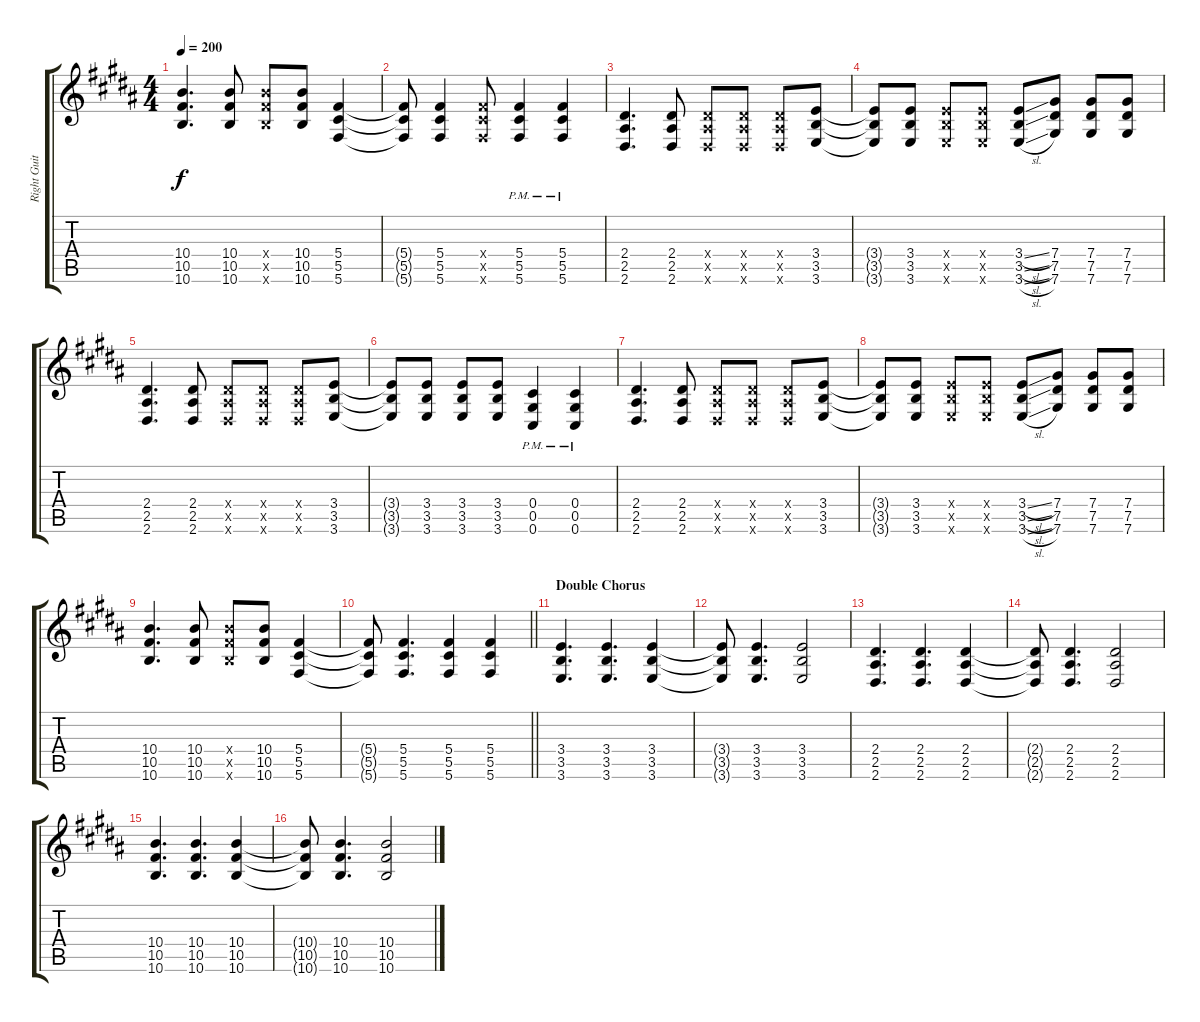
\track ("Right Guitar" "Right Guit") {instrument distortionguitar}
\staff {score tabs}
\tuning (Eb4 Bb3 Gb3 Db3 Ab2 Db2) {hide}
\ts (4 4)
\tempo 200
\clef g2
\ks b
(10.4 10.5 10.6).4{d dy f} (10.4 10.5 10.6).8 (10.4{x} 10.5{x} 10.6{x}).8 (10.4 10.5 10.6).8 (5.4 5.5 5.6).4 |
(5.4{t} 5.5{t} 5.6{t}).8 (5.4 5.5 5.6).4 (5.4{x} 5.5{x} 5.6{x}).8 (5.4{pm} 5.5{pm} 5.6{pm}).4 (5.4{pm} 5.5{pm} 5.6{pm}).4 |
(2.4 2.5 2.6).4{d} (2.4 2.5 2.6).8 (2.4{x} 2.5{x} 2.6{x}).8 (2.4{x} 2.5{x} 2.6{x}).8 (2.4{x} 2.5{x} 2.6{x}).8 (3.4 3.5 3.6).8 |
(3.4{t} 3.5{t} 3.6{t}).8 (3.4 3.5 3.6).8 (3.4{x} 3.5{x} 3.6{x}).8 (3.4{x} 3.5{x} 3.6{x}).8 (3.4{sl} 3.5{sl} 3.6{sl}).8 (7.4 7.5 7.6).8 (7.4 7.5 7.6).8 (7.4 7.5 7.6).8 |
(2.4 2.5 2.6).4{d} (2.4 2.5 2.6).8 (2.4{x} 2.5{x} 2.6{x}).8 (2.4{x} 2.5{x} 2.6{x}).8 (2.4{x} 2.5{x} 2.6{x}).8 (3.4 3.5 3.6).8 |
(3.4{t} 3.5{t} 3.6{t}).8 (3.4 3.5 3.6).8 (3.4 3.5 3.6).8 (3.4 3.5 3.6).8 (0.4{pm} 0.5{pm} 0.6{pm}).4 (0.4{pm} 0.5{pm} 0.6{pm}).4 |
(2.4 2.5 2.6).4{d} (2.4 2.5 2.6).8 (2.4{x} 2.5{x} 2.6{x}).8 (2.4{x} 2.5{x} 2.6{x}).8 (2.4{x} 2.5{x} 2.6{x}).8 (3.4 3.5 3.6).8 |
(3.4{t} 3.5{t} 3.6{t}).8 (3.4 3.5 3.6).8 (3.4{x} 3.5{x} 3.6{x}).8 (3.4{x} 3.5{x} 3.6{x}).8 (3.4{sl} 3.5{sl} 3.6{sl}).8 (7.4 7.5 7.6).8 (7.4 7.5 7.6).8 (7.4 7.5 7.6).8 |
(10.4 10.5 10.6).4{d} (10.4 10.5 10.6).8 (10.4{x} 10.5{x} 10.6{x}).8 (10.4 10.5 10.6).8 (5.4 5.5 5.6).4 |
\barLineRight lightlight
(5.4{t} 5.5{t} 5.6{t}).8 (5.4 5.5 5.6).4{d} (5.4 5.5 5.6).4 (5.4 5.5 5.6).4 |
\section ("" "Double Chorus")
(3.4 3.5 3.6).4{d} (3.4 3.5 3.6).4{d} (3.4 3.5 3.6).4 |
(3.4{t} 3.5{t} 3.6{t}).8 (3.4 3.5 3.6).4{d} (3.4 3.5 3.6).2 |
(2.4 2.5 2.6).4{d} (2.4 2.5 2.6).4{d} (2.4 2.5 2.6).4 |
(2.4{t} 2.5{t} 2.6{t}).8 (2.4 2.5 2.6).4{d} (2.4 2.5 2.6).2 |
(10.4 10.5 10.6).4{d} (10.4 10.5 10.6).4{d} (10.4 10.5 10.6).4 |
(10.4{t} 10.5{t} 10.6{t}).8 (10.4 10.5 10.6).4{d} (10.4 10.5 10.6).2
